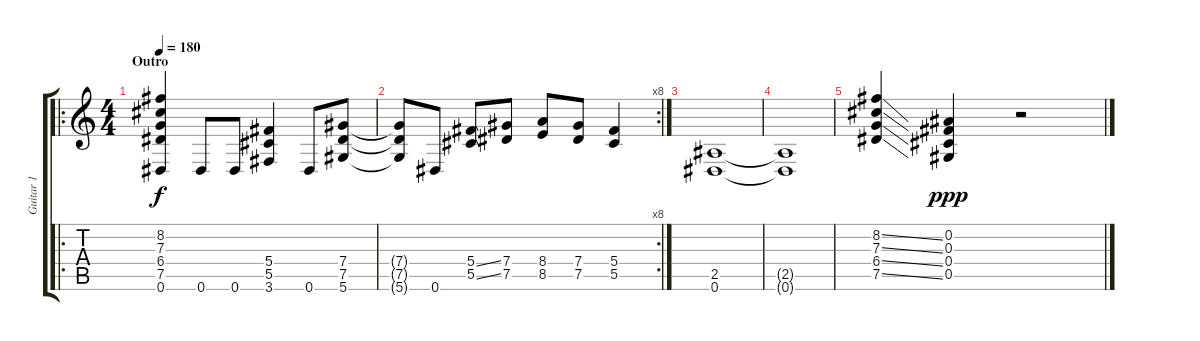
\track ("Guitar 1" "Guitar 1") {instrument distortionguitar}
\staff {score tabs}
\tuning (Eb4 Bb3 Gb3 Db3 Ab2 Eb2) {hide}
\ro
\ts (4 4)
\section ("" "Outro")
\tempo 180
\clef g2
\ks c
(8.2 7.3 6.4 7.5 0.6).4{dy f} 0.6.8 0.6.8 (5.4 5.5 3.6).4 0.6.8 (7.4 7.5 5.6).8 |
\rc 8
(7.4{t} 7.5{t} 5.6{t}).8 0.6.8 (5.4{ss} 5.5{ss}).8 (7.4 7.5).8 (8.4 8.5).8 (7.4 7.5).8 (5.4 5.5).4 |
(2.5 0.6).1 |
(2.5{t} 0.6{t}).1 |
(8.2{ss} 7.3{ss} 6.4{ss} 7.5{ss}).4 (0.2 0.3 0.4 0.5).4{dy ppp} r.2
